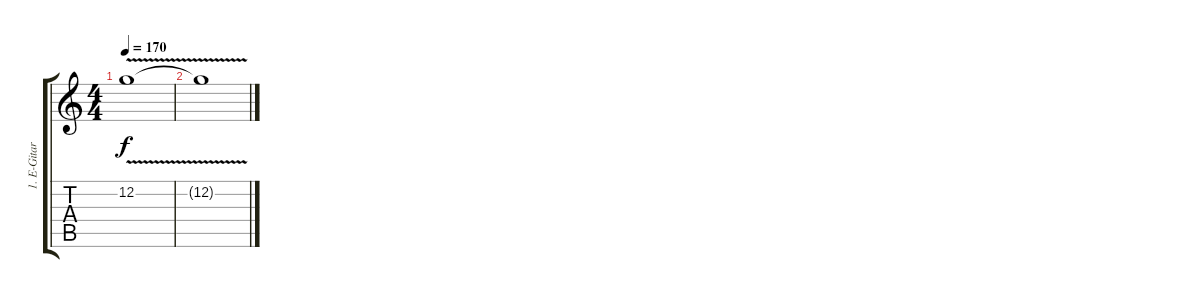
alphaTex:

\track ("1. E-Gitarre" "1. E-Gitar") {instrument distortionguitar}
\staff {score tabs}
\tuning (C4 G3 Eb3 Bb2 F2 C2) {hide}
\ts (4 4)
\tempo 170
\clef g2
\ks c
12.2{v}.1{dy f} |
12.2{t}.1
